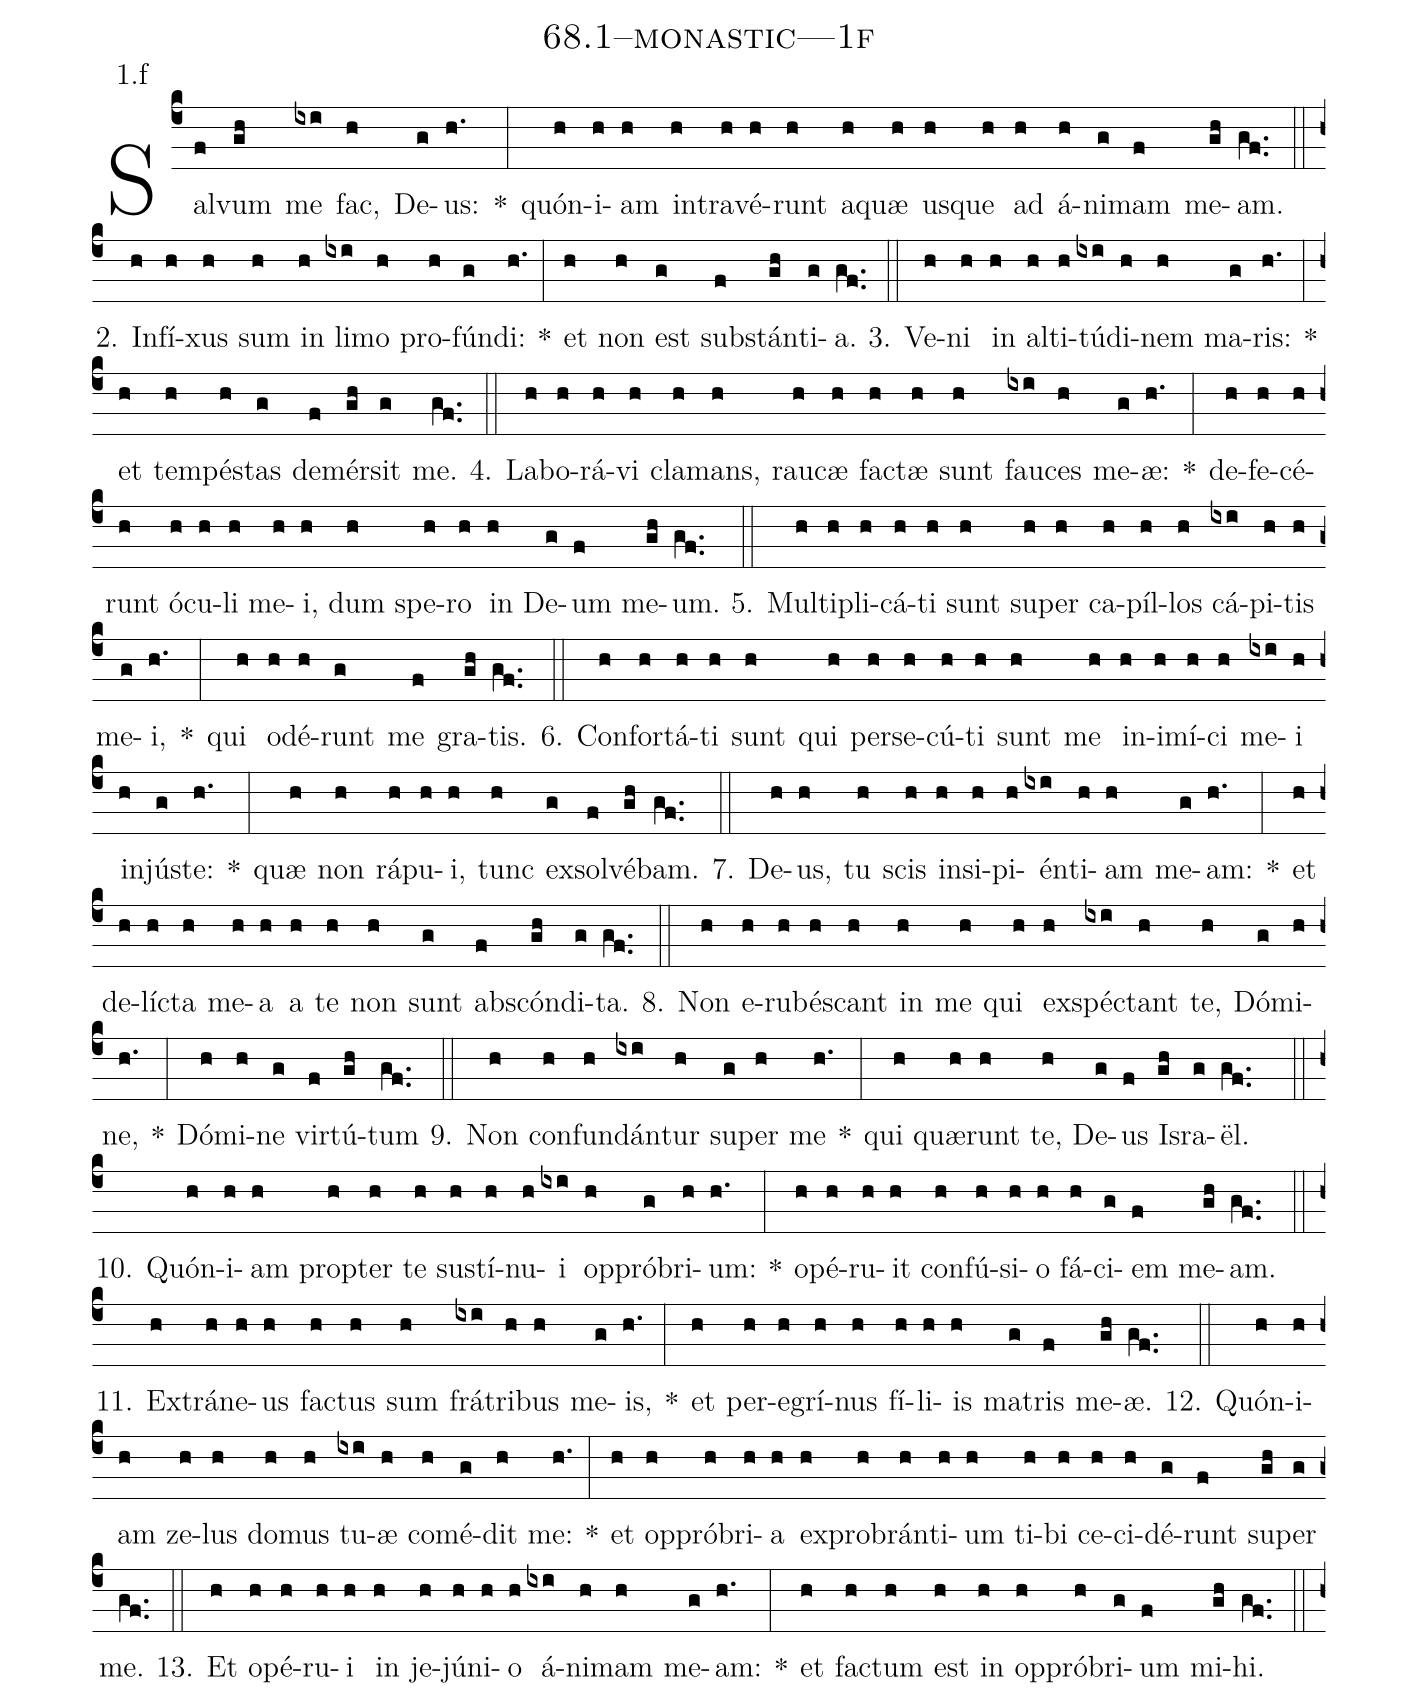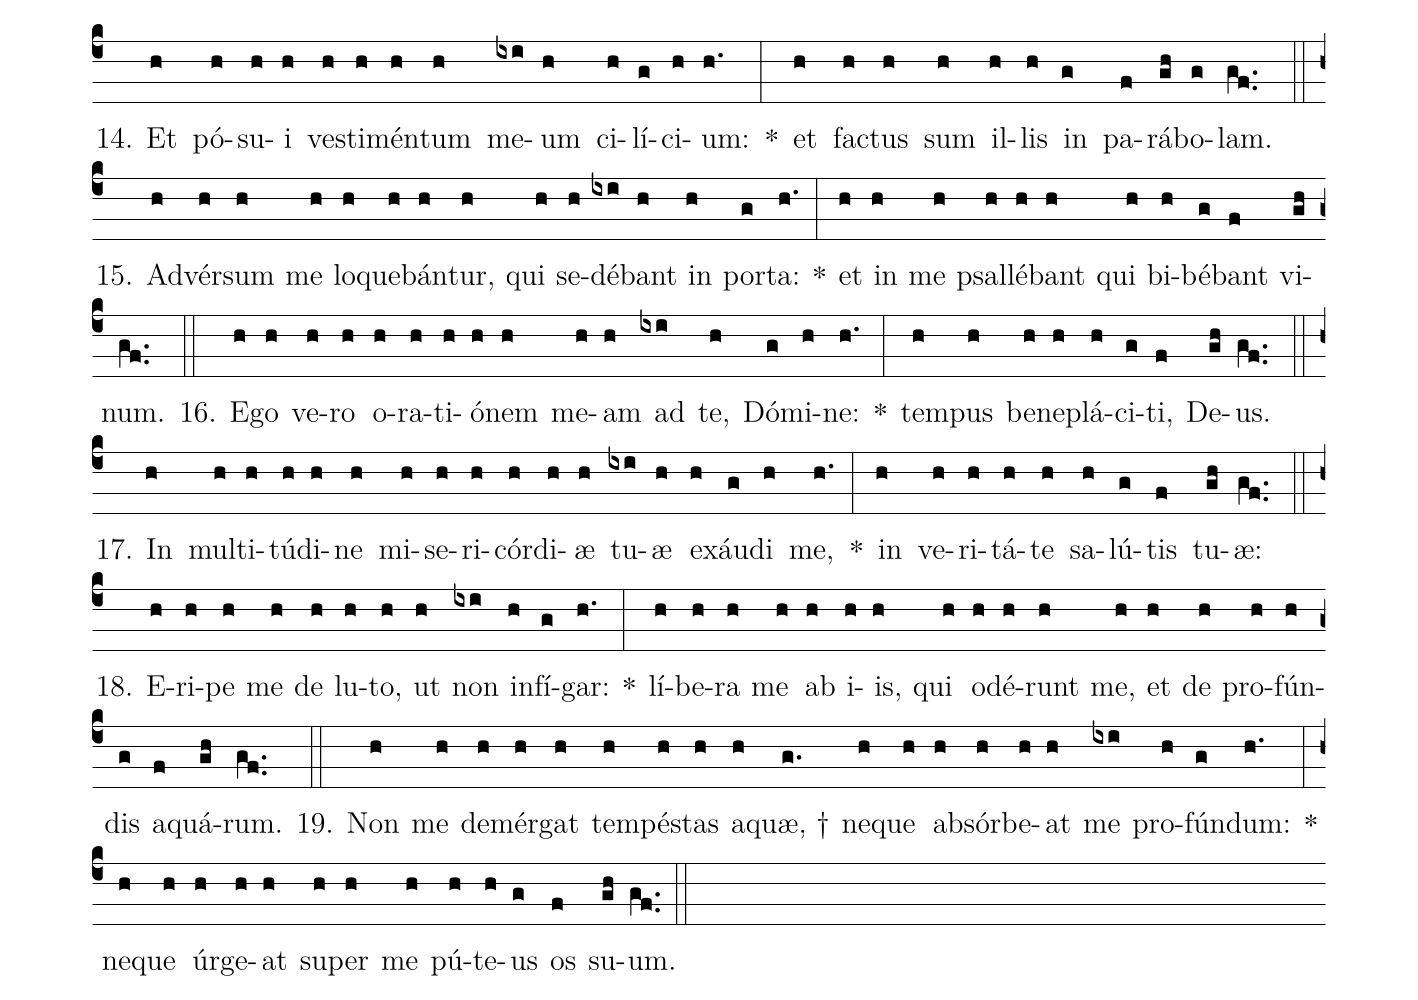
name: 68.1--monastic---1f;
annotation: 1.f;
%%
(c4)Sal(f)vum(gh) me(ixi) fac,(h) De(g)us:(h.) *(:) quón(h)i(h)am(h) in(h)tra(h)vé(h)runt(h) a(h)quæ(h) us(h)que(h) ad(h) á(h)ni(g)mam(f) me(gh)am.(gf..) (::)
2. In(h)fí(h)xus(h) sum(h) in(h) li(ixi)mo(h) pro(h)fún(g)di:(h.) *(:) et(h) non(h) est(g) sub(f)stán(gh)ti(g)a.(gf..) (::)
3. Ve(h)ni(h) in(h) al(h)ti(h)tú(ixi)di(h)nem(h) ma(g)ris:(h.) *(:) et(h) tem(h)pés(h)tas(g) de(f)mér(gh)sit(g) me.(gf..) (::)
4. La(h)bo(h)rá(h)vi(h) cla(h)mans,(h) rau(h)cæ(h) fac(h)tæ(h) sunt(h) fau(ixi)ces(h) me(g)æ:(h.) *(:) de(h)fe(h)cé(h)runt(h) ó(h)cu(h)li(h) me(h)i,(h) dum(h) spe(h)ro(h) in(h) De(g)um(f) me(gh)um.(gf..) (::)
5. Mul(h)ti(h)pli(h)cá(h)ti(h) sunt(h) su(h)per(h) ca(h)píl(h)los(h) cá(ixi)pi(h)tis(h) me(g)i,(h.) *(:) qui(h) o(h)dé(h)runt(g) me(f) gra(gh)tis.(gf..) (::)
6. Con(h)for(h)tá(h)ti(h) sunt(h) qui(h) per(h)se(h)cú(h)ti(h) sunt(h) me(h) in(h)i(h)mí(h)ci(h) me(ixi)i(h) in(h)jús(g)te:(h.) *(:) quæ(h) non(h) rá(h)pu(h)i,(h) tunc(h) ex(g)sol(f)vé(gh)bam.(gf..) (::)
7. De(h)us,(h) tu(h) scis(h) in(h)si(h)pi(h)én(ixi)ti(h)am(h) me(g)am:(h.) *(:) et(h) de(h)líc(h)ta(h) me(h)a(h) a(h) te(h) non(h) sunt(g) abs(f)cón(gh)di(g)ta.(gf..) (::)
8. Non(h) e(h)ru(h)bés(h)cant(h) in(h) me(h) qui(h) ex(h)spéc(ixi)tant(h) te,(h) Dó(g)mi(h)ne,(h.) *(:) Dó(h)mi(h)ne(g) vir(f)tú(gh)tum(gf..) (::)
9. Non(h) con(h)fun(h)dán(ixi)tur(h) su(g)per(h) me(h.) *(:) qui(h) quæ(h)runt(h) te,(h) De(g)us(f) Is(gh)ra(g)ël.(gf..) (::)
10. Quón(h)i(h)am(h) prop(h)ter(h) te(h) sus(h)tí(h)nu(h)i(ixi) op(h)pró(g)bri(h)um:(h.) *(:) o(h)pé(h)ru(h)it(h) con(h)fú(h)si(h)o(h) fá(h)ci(g)em(f) me(gh)am.(gf..) (::)
11. Ex(h)trá(h)ne(h)us(h) fac(h)tus(h) sum(h) frá(ixi)tri(h)bus(h) me(g)is,(h.) *(:) et(h) per(h)e(h)grí(h)nus(h) fí(h)li(h)is(h) ma(g)tris(f) me(gh)æ.(gf..) (::)
12. Quón(h)i(h)am(h) ze(h)lus(h) do(h)mus(h) tu(ixi)æ(h) com(h)é(g)dit(h) me:(h.) *(:) et(h) op(h)pró(h)bri(h)a(h) ex(h)pro(h)brán(h)ti(h)um(h) ti(h)bi(h) ce(h)ci(h)dé(g)runt(f) su(gh)per(g) me.(gf..) (::)
13. Et(h) o(h)pé(h)ru(h)i(h) in(h) je(h)jú(h)ni(h)o(h) á(ixi)ni(h)mam(h) me(g)am:(h.) *(:) et(h) fac(h)tum(h) est(h) in(h) op(h)pró(h)bri(g)um(f) mi(gh)hi.(gf..) (::)
14. Et(h) pó(h)su(h)i(h) ves(h)ti(h)mén(h)tum(h) me(ixi)um(h) ci(h)lí(g)ci(h)um:(h.) *(:) et(h) fac(h)tus(h) sum(h) il(h)lis(h) in(g) pa(f)rá(gh)bo(g)lam.(gf..) (::)
15. Ad(h)vér(h)sum(h) me(h) lo(h)que(h)bán(h)tur,(h) qui(h) se(h)dé(ixi)bant(h) in(h) por(g)ta:(h.) *(:) et(h) in(h) me(h) psal(h)lé(h)bant(h) qui(h) bi(h)bé(g)bant(f) vi(gh)num.(gf..) (::)
16. E(h)go(h) ve(h)ro(h) o(h)ra(h)ti(h)ó(h)nem(h) me(h)am(h) ad(ixi) te,(h) Dó(g)mi(h)ne:(h.) *(:) tem(h)pus(h) be(h)ne(h)plá(h)ci(g)ti,(f) De(gh)us.(gf..) (::)
17. In(h) mul(h)ti(h)tú(h)di(h)ne(h) mi(h)se(h)ri(h)cór(h)di(h)æ(h) tu(ixi)æ(h) ex(h)áu(g)di(h) me,(h.) *(:) in(h) ve(h)ri(h)tá(h)te(h) sa(h)lú(g)tis(f) tu(gh)æ:(gf..) (::)
18. E(h)ri(h)pe(h) me(h) de(h) lu(h)to,(h) ut(h) non(ixi) in(h)fí(g)gar:(h.) *(:) lí(h)be(h)ra(h) me(h) ab(h) i(h)is,(h) qui(h) o(h)dé(h)runt(h) me,(h) et(h) de(h) pro(h)fún(h)dis(g) a(f)quá(gh)rum.(gf..) (::)
19. Non(h) me(h) de(h)mér(h)gat(h) tem(h)pés(h)tas(h) a(h)quæ, †(g.) ne(h)que(h) ab(h)sór(h)be(h)at(h) me(ixi) pro(h)fún(g)dum:(h.) *(:) ne(h)que(h) úr(h)ge(h)at(h) su(h)per(h) me(h) pú(h)te(h)us(g) os(f) su(gh)um.(gf..) (::)
